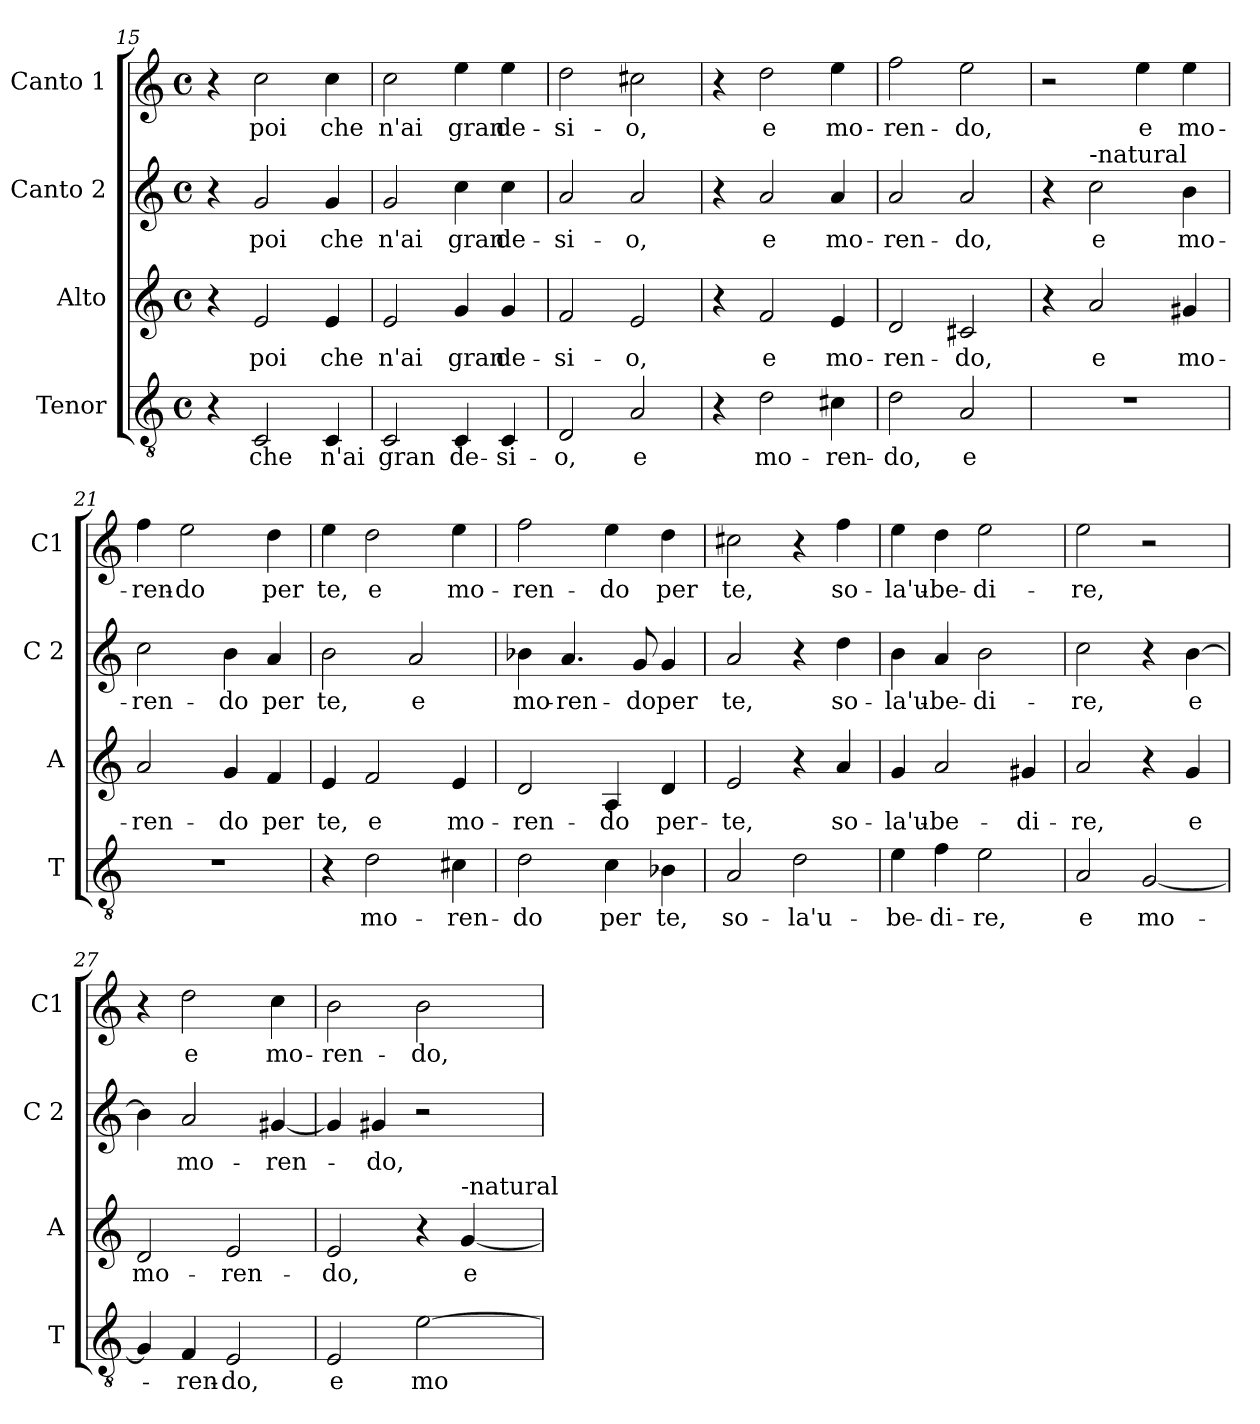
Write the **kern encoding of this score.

**kern	**text	**kern	**text	**kern	**text	**kern	**text
*part4	*part4	*part3	*part3	*part2	*part2	*part1	*part1
*staff4	*staff4	*staff3	*staff3	*staff2	*staff2	*staff1	*staff1
*I"Tenor	*	*I"Alto	*	*I"Canto 2	*	*I"Canto 1	*
*I'T	*	*I'A	*	*I'C 2	*	*I'C1	*
*clefGv2	*	*clefG2	*	*clefG2	*	*clefG2	*
*k[]	*	*k[]	*	*k[]	*	*k[]	*
*C:	*	*C:	*	*C:	*	*C:	*
*M4/4	*	*M4/4	*	*M4/4	*	*M4/4	*
*met(c)	*	*met(c)	*	*met(c)	*	*met(c)	*
=15	=15	=15	=15	=15	=15	=15	=15
4r	.	4r	.	4r	.	4r	.
!	!LO:LY:b	!	!LO:LY:b	!	!LO:LY:b	!	!LO:LY:b
2C/	che	2e/	poi	2g/	poi	2cc\	poi
!	!LO:LY:b	!	!LO:LY:b	!	!LO:LY:b	!	!LO:LY:b
4C/	n'ai	4e/	che	4g/	che	4cc\	che
=16	=16	=16	=16	=16	=16	=16	=16
!	!LO:LY:b	!	!LO:LY:b	!	!LO:LY:b	!	!LO:LY:b
2C/	gran	2e/	n'ai	2g/	n'ai	2cc\	n'ai
!	!LO:LY:b	!	!LO:LY:b	!	!LO:LY:b	!	!LO:LY:b
4C/	de-	4g/	gran	4cc\	gran	4ee\	gran
!	!LO:LY:b	!	!LO:LY:b	!	!LO:LY:b	!	!LO:LY:b
4C/	-si-	4g/	de-	4cc\	de-	4ee\	de-
=17	=17	=17	=17	=17	=17	=17	=17
!	!LO:LY:b	!	!LO:LY:b	!	!LO:LY:b	!	!LO:LY:b
2D/	-o,	2f/	-si-	2a/	-si-	2dd\	-si-
!	!LO:LY:b	!	!LO:LY:b	!	!LO:LY:b	!	!LO:LY:b
2A/	e	2e/	-o,	2a/	-o,	2cc#X\	-o,
=18	=18	=18	=18	=18	=18	=18	=18
4r	.	4r	.	4r	.	4r	.
!	!LO:LY:b	!	!LO:LY:b	!	!LO:LY:b	!	!LO:LY:b
2d\	mo-	2f/	e	2a/	e	2dd\	e
!	!LO:LY:b	!	!LO:LY:b	!	!LO:LY:b	!	!LO:LY:b
4c#X\	-ren-	4e/	mo-	4a/	mo-	4ee\	mo-
!!LO:PB:g=z
=19	=19	=19	=19	=19	=19	=19	=19
!	!LO:LY:b	!	!LO:LY:b	!	!LO:LY:b	!	!LO:LY:b
2d\	-do,	2d/	-ren-	2a/	-ren-	2ff\	-ren-
!	!LO:LY:b	!	!LO:LY:b	!	!LO:LY:b	!	!LO:LY:b
2A/	e	2c#X/	-do,	2a/	-do,	2ee\	-do,
=20	=20	=20	=20	=20	=20	=20	=20
1r	.	4r	.	4r	.	2r	.
!	!	!	!	!LO:TX:a:t=-natural	!	!	!
!	!	!	!LO:LY:b	!	!LO:LY:b	!	!
.	.	2a/	e	2cc\	e	.	.
!	!	!	!	!	!	!	!LO:LY:b
.	.	.	.	.	.	4ee\	e
!	!	!	!LO:LY:b	!	!LO:LY:b	!	!LO:LY:b
.	.	4g#X/	mo-	4b\	mo-	4ee\	mo-
=21	=21	=21	=21	=21	=21	=21	=21
!	!	!	!LO:LY:b	!	!LO:LY:b	!	!LO:LY:b
1r	.	2a/	-ren-	2cc\	-ren-	4ff\	-ren-
!	!	!	!	!	!	!	!LO:LY:b
.	.	.	.	.	.	2ee\	-do
!	!	!	!LO:LY:b	!	!LO:LY:b	!	!
.	.	4g/	-do	4b\	-do	.	.
!	!	!	!LO:LY:b	!	!LO:LY:b	!	!LO:LY:b
.	.	4f/	per	4a/	per	4dd\	per
=22	=22	=22	=22	=22	=22	=22	=22
!	!	!	!LO:LY:b	!	!LO:LY:b	!	!LO:LY:b
4r	.	4e/	te,	2b\	te,	4ee\	te,
!	!LO:LY:b	!	!LO:LY:b	!	!	!	!LO:LY:b
2d\	mo-	2f/	e	.	.	2dd\	e
!	!	!	!	!	!LO:LY:b	!	!
.	.	.	.	2a/	e	.	.
!	!LO:LY:b	!	!LO:LY:b	!	!	!	!LO:LY:b
4c#X\	-ren-	4e/	mo-	.	.	4ee\	mo-
=23	=23	=23	=23	=23	=23	=23	=23
!	!LO:LY:b	!	!LO:LY:b	!	!LO:LY:b	!	!LO:LY:b
2d\	-do	2d/	-ren-	4b-X\	mo-	2ff\	-ren-
!	!	!	!	!	!LO:LY:b	!	!
.	.	.	.	4.a/	-ren-	.	.
!	!LO:LY:b	!	!LO:LY:b	!	!	!	!LO:LY:b
4c\	per	4A/	-do	.	.	4ee\	-do
!	!	!	!	!	!LO:LY:b	!	!
.	.	.	.	8g/	-do	.	.
!	!LO:LY:b	!	!LO:LY:b	!	!LO:LY:b	!	!LO:LY:b
4B-X\	te,	4d/	per-	4g/	per	4dd\	per
=24	=24	=24	=24	=24	=24	=24	=24
!	!LO:LY:b	!	!LO:LY:b	!	!LO:LY:b	!	!LO:LY:b
2A/	so-	2e/	-te,	2a/	te,	2cc#X\	te,
!	!LO:LY:b	!	!	!	!	!	!
2d\	-la'u-	4r	.	4r	.	4r	.
!	!	!	!LO:LY:b	!	!LO:LY:b	!	!LO:LY:b
.	.	4a/	so-	4dd\	so-	4ff\	so-
!!LO:LB:g=z
=25	=25	=25	=25	=25	=25	=25	=25
!	!LO:LY:b	!	!LO:LY:b	!	!LO:LY:b	!	!LO:LY:b
4e\	-be-	4g/	-la'u-	4b\	-la'u-	4ee\	-la'u-
!	!LO:LY:b	!	!LO:LY:b	!	!LO:LY:b	!	!LO:LY:b
4f\	-di-	2a/	-be-	4a/	-be-	4dd\	-be-
!	!LO:LY:b	!	!	!	!LO:LY:b	!	!LO:LY:b
2e\	-re,	.	.	2b\	-di-	2ee\	-di-
!	!	!	!LO:LY:b	!	!	!	!
.	.	4g#X/	-di-	.	.	.	.
=26	=26	=26	=26	=26	=26	=26	=26
!	!LO:LY:b	!	!LO:LY:b	!	!LO:LY:b	!	!LO:LY:b
2A/	e	2a/	-re,	2cc\	-re,	2ee\	-re,
!	!LO:LY:b	!	!	!	!	!	!
[2G/	mo-	4r	.	4r	.	2r	.
!	!	!	!LO:LY:b	!	!LO:LY:b	!	!
.	.	4g/	e	[4b\	e	.	.
=27	=27	=27	=27	=27	=27	=27	=27
!	!	!	!LO:LY:b	!	!	!	!
4G/]	.	2d/	mo-	4b\]	.	4r	.
!	!LO:LY:b	!	!	!	!LO:LY:b	!	!LO:LY:b
4F/	-ren-	.	.	2a/	mo-	2dd\	e
!	!LO:LY:b	!	!LO:LY:b	!	!	!	!
2E/	-do,	2e/	-ren-	.	.	.	.
!	!	!	!	!	!LO:LY:b	!	!LO:LY:b
.	.	.	.	[4g#X/	-ren-	4cc\	mo-
=28	=28	=28	=28	=28	=28	=28	=28
!	!LO:LY:b	!	!LO:LY:b	!	!	!	!LO:LY:b
2E/	e	2e/	-do,	4g#/]	.	2b\	-ren-
!	!	!	!	!	!LO:LY:b	!	!
.	.	.	.	4g#X/	-do,	.	.
!	!LO:LY:b	!	!	!	!	!	!LO:LY:b
[2e\	mo-	4r	.	2r	.	2b\	-do,
!	!	!LO:TX:a:t=-natural	!	!	!	!	!
!	!	!	!LO:LY:b	!	!	!	!
.	.	[4g/	e	.	.	.	.
=	=	=	=	=	=	=	=
*-	*-	*-	*-	*-	*-	*-	*-
